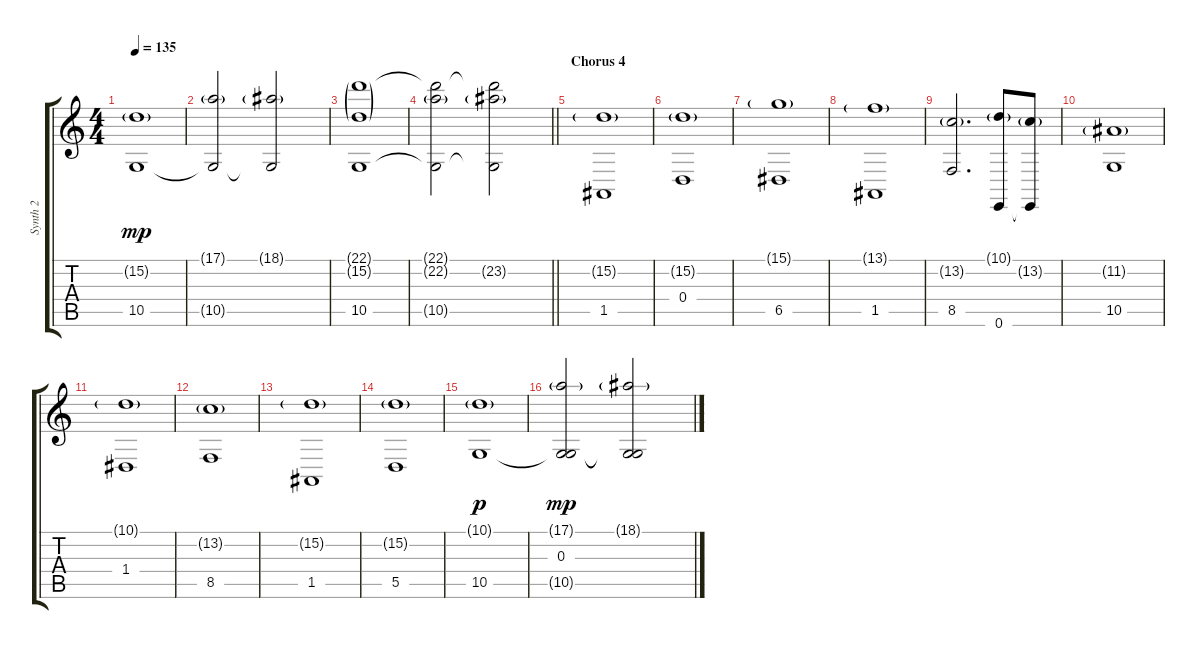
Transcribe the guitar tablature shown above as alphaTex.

\track ("Synth 2" "Synth 2") {instrument stringensemble1}
\staff {score tabs}
\tuning (E4 B3 G3 D3 A2 E2) {hide}
\ts (4 4)
\tempo 135
\clef g2
\ks c
(15.2{g} 10.5{t}).1{dy mp} |
(17.1{g} 10.5{t}).2 (18.1{g} 10.5{t}).2 |
(22.1{g} 15.2{g} 10.5).1 |
\barLineRight lightlight
(22.1{t} 22.2{g} 10.5{t}).2 (22.1{t} 23.2{g} 10.5{t}).2 |
\section ("" "Chorus 4")
(15.2{g} 1.5).1 |
(15.2{g} 0.4).1 |
(15.1{g} 6.5).1 |
(13.1{g} 1.5).1 |
(13.2{g} 8.5).2{d} (10.1{g} 0.6).8 (13.2{g} 0.6{t}).8 |
(11.2{g} 10.5).1 |
(10.1{g} 1.4).1 |
(13.2{g} 8.5).1 |
(15.2{g} 1.5).1 |
(15.2{g} 5.5).1 |
(10.1{g} 10.5).1{dy p} |
(17.1{g} 0.3 10.5{t}).2{dy mp} (18.1{g} 0.3{t} 10.5{t}).2
